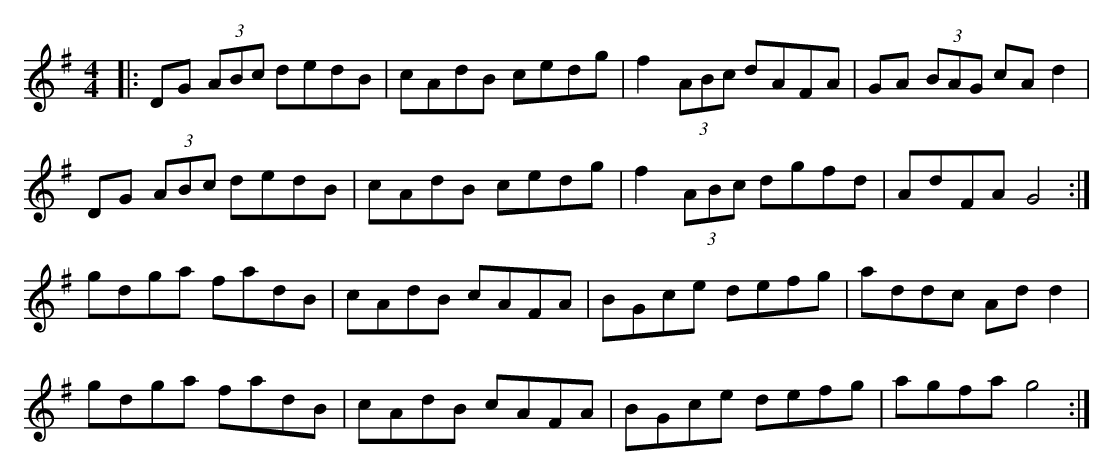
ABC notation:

X:1
M:4/4
K:G
|:DG (3ABc dedB|cAdB cedg|f2 (3ABc dAFA|GA (3BAG cA d2|
DG (3ABc dedB|cAdB cedg|f2 (3ABc dgfd|AdFA G4:|
gdga fadB|cAdB cAFA|BGce defg|addc Add2|
gdga fadB|cAdB cAFA|BGce defg|agfa g4:|
